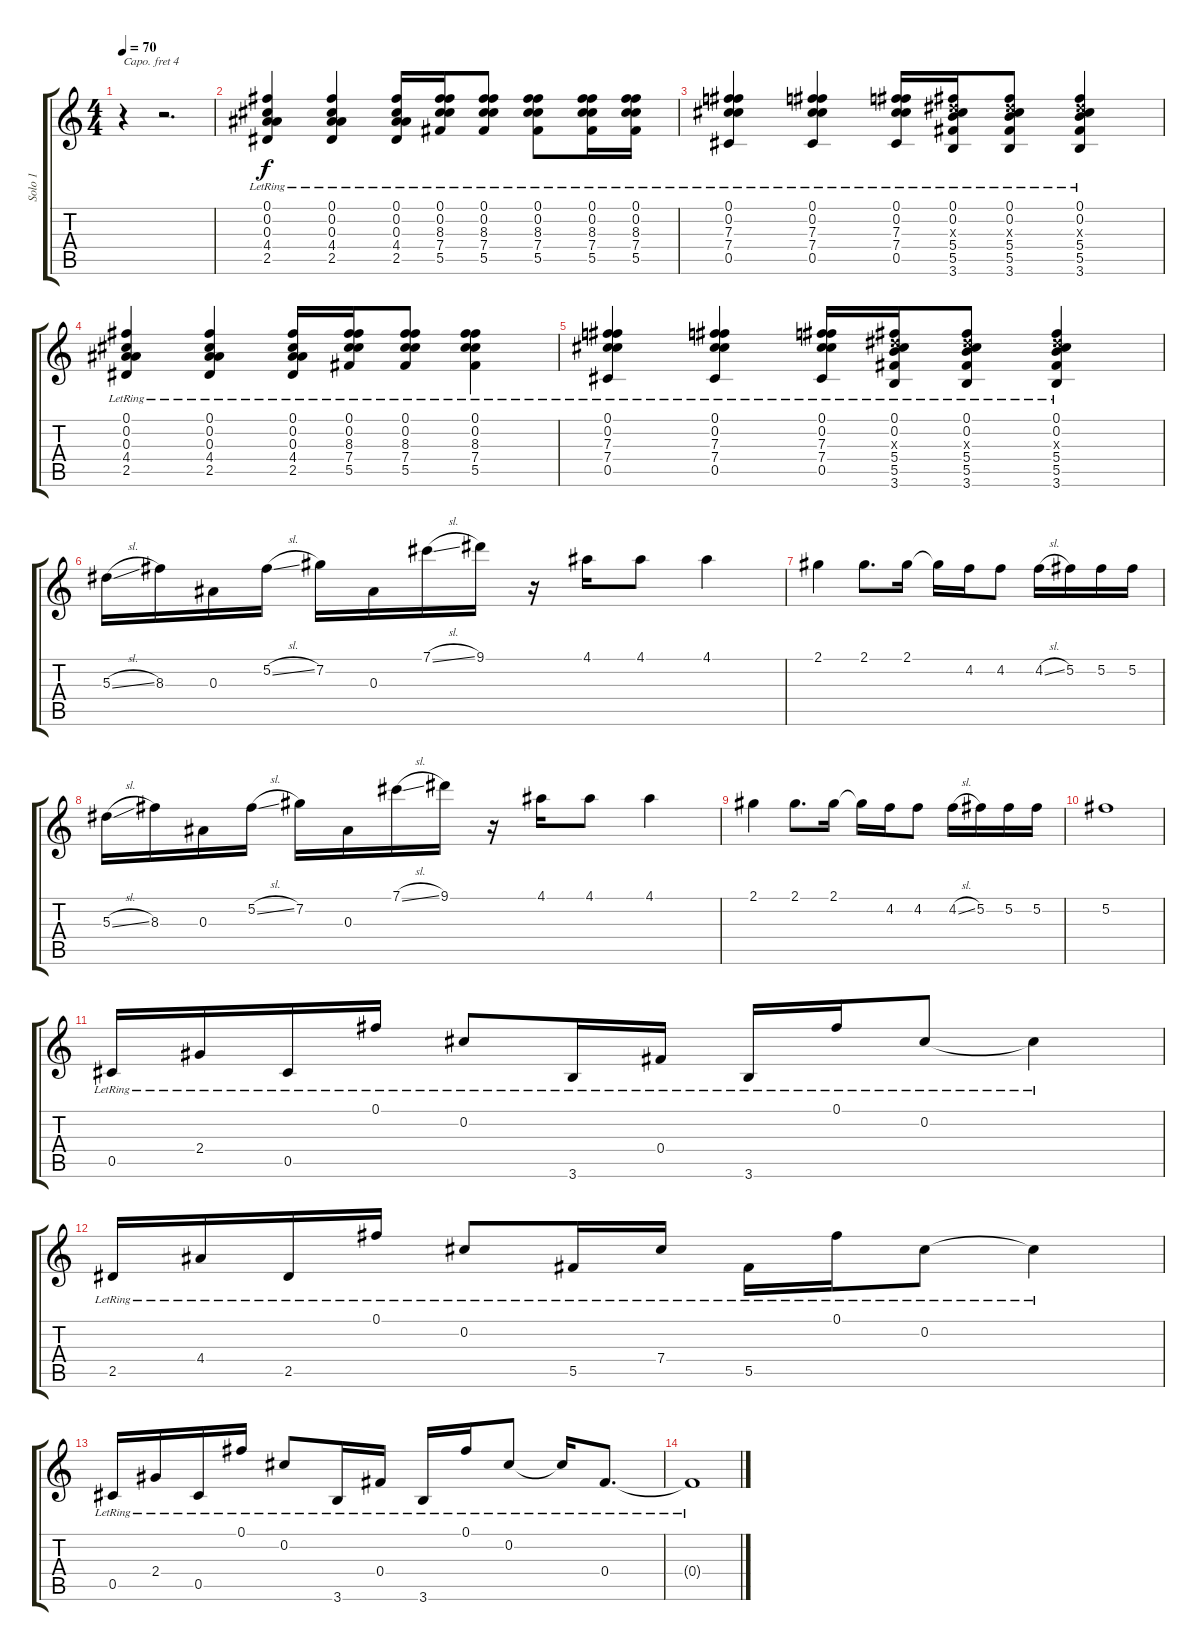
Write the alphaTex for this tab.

\track ("Solo 1" "Solo 1") {solo instrument acousticguitarsteel}
\staff {score tabs}
\capo 4
\tuning (D4 A3 Gb3 D3 A2 E2) {hide}
\ts (4 4)
\tempo 70
\clef g2
\ks c
r.4{dy f} r.2{d} |
(0.1{lr} 0.2{lr} 0.3{lr} 4.4{lr} 2.5{lr}).4 (0.1{lr} 0.2{lr} 0.3{lr} 4.4{lr} 2.5{lr}).4 (0.1{lr} 0.2{lr} 0.3{lr} 4.4{lr} 2.5{lr}).16 (0.1{lr} 0.2{lr} 8.3{lr} 7.4{lr} 5.5{lr}).16 (0.1{lr} 0.2{lr} 8.3{lr} 7.4{lr} 5.5{lr}).8 (0.1{lr} 0.2{lr} 8.3{lr} 7.4{lr} 5.5{lr}).8 (0.1{lr} 0.2{lr} 8.3{lr} 7.4{lr} 5.5{lr}).16 (0.1{lr} 0.2{lr} 8.3{lr} 7.4{lr} 5.5{lr}).16 |
(0.1{lr} 0.2{lr} 7.3{lr} 7.4{lr} 0.5{lr}).4 (0.1{lr} 0.2{lr} 7.3{lr} 7.4{lr} 0.5{lr}).4 (0.1{lr} 0.2{lr} 7.3{lr} 7.4{lr} 0.5{lr}).16 (0.1{lr} 0.2{lr} 5.3{x} 5.4{lr} 5.5{lr} 3.6{lr}).16 (0.1{lr} 0.2{lr} 5.3{x} 5.4{lr} 5.5{lr} 3.6{lr}).8 (0.1{lr} 0.2{lr} 5.3{x} 5.4{lr} 5.5{lr} 3.6{lr}).4 |
(0.1{lr} 0.2{lr} 0.3{lr} 4.4{lr} 2.5{lr}).4 (0.1{lr} 0.2{lr} 0.3{lr} 4.4{lr} 2.5{lr}).4 (0.1{lr} 0.2{lr} 0.3{lr} 4.4{lr} 2.5{lr}).16 (0.1{lr} 0.2{lr} 8.3{lr} 7.4{lr} 5.5{lr}).16 (0.1{lr} 0.2{lr} 8.3{lr} 7.4{lr} 5.5{lr}).8 (0.1{lr} 0.2{lr} 8.3{lr} 7.4{lr} 5.5{lr}).4 |
(0.1{lr} 0.2{lr} 7.3{lr} 7.4{lr} 0.5{lr}).4 (0.1{lr} 0.2{lr} 7.3{lr} 7.4{lr} 0.5{lr}).4 (0.1{lr} 0.2{lr} 7.3{lr} 7.4{lr} 0.5{lr}).16 (0.1{lr} 0.2{lr} 5.3{x} 5.4{lr} 5.5{lr} 3.6{lr}).16 (0.1{lr} 0.2{lr} 5.3{x} 5.4{lr} 5.5{lr} 3.6{lr}).8 (0.1{lr} 0.2{lr} 5.3{x} 5.4{lr} 5.5{lr} 3.6{lr}).4 |
5.3{sl}.16{volume 16} 8.3.16 0.3.16 5.2{sl}.16 7.2.16 0.3.16 7.1{sl}.16 9.1.16 r.16 4.1.16 4.1.8 4.1.4 |
2.1.4 2.1.8{d} 2.1.16 2.1{t}.16 4.2.16 4.2.8 4.2{sl}.16 5.2.16 5.2.16 5.2.16 |
5.3{sl}.16 8.3.16 0.3.16 5.2{sl}.16 7.2.16 0.3.16 7.1{sl}.16 9.1.16 r.16 4.1.16 4.1.8 4.1.4 |
2.1.4 2.1.8{d} 2.1.16 2.1{t}.16 4.2.16 4.2.8 4.2{sl}.16 5.2.16 5.2.16 5.2.16 |
5.2.1 |
0.5{lr}.16 2.4{lr}.16 0.5{lr}.16 0.1{lr}.16 0.2{lr}.8 3.6{lr}.16 0.4{lr}.16 3.6{lr}.16 0.1{lr}.16 0.2{lr}.8 0.2{lr t}.4 |
2.5{lr}.16 4.4{lr}.16 2.5{lr}.16 0.1{lr}.16 0.2{lr}.8 5.5{lr}.16 7.4{lr}.16 5.5{lr}.16 0.1{lr}.16 0.2{lr}.8 0.2{lr t}.4 |
0.5{lr}.16 2.4{lr}.16 0.5{lr}.16 0.1{lr}.16 0.2{lr}.8 3.6{lr}.16 0.4{lr}.16 3.6{lr}.16 0.1{lr}.16 0.2{lr}.8 0.2{lr t}.16 0.4{lr}.8{d} |
0.4{lr t}.1
